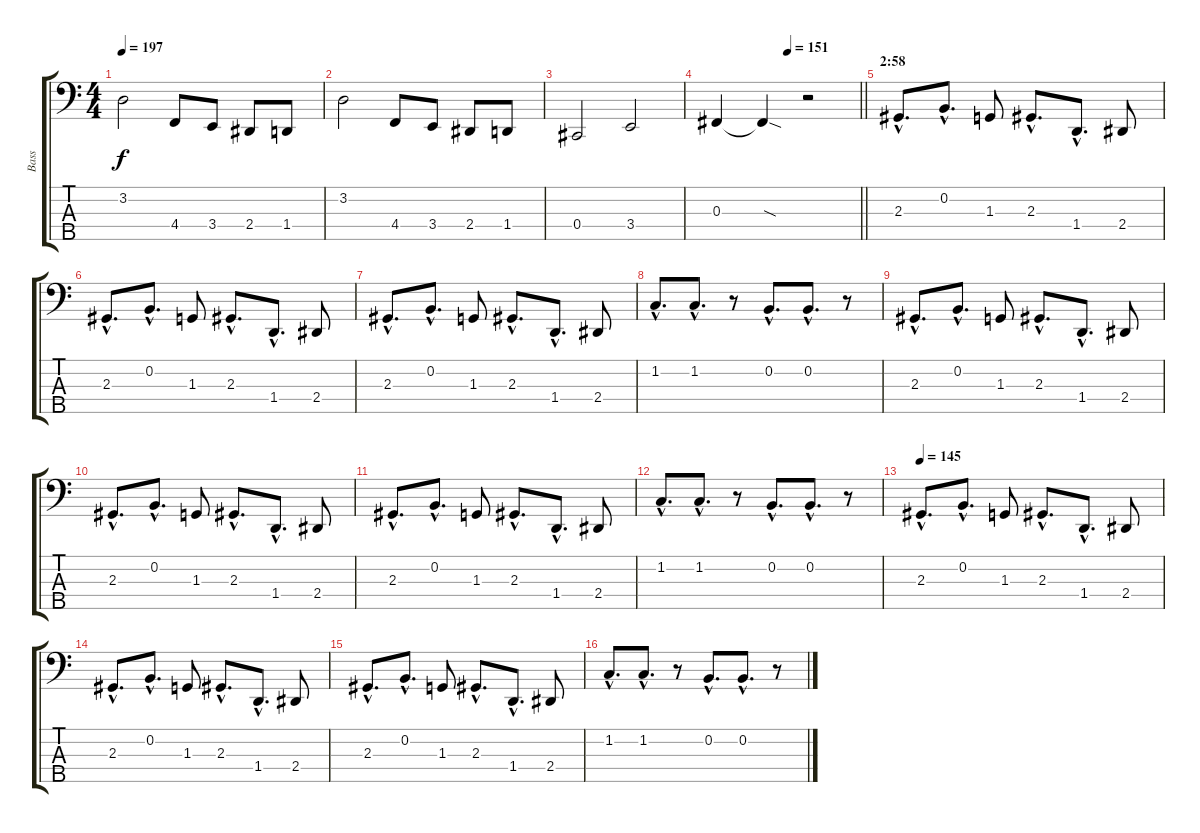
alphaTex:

\track ("Bass" "Bass") {instrument electricbassfinger}
\staff {score tabs}
\tuning (E2 B1 Gb1 Db1 G0) {hide}
\ts (4 4)
\tempo 197
\clef f4
\ks c
3.2.2{dy f} 4.4.8 3.4.8 2.4.8 1.4.8 |
3.2.2 4.4.8 3.4.8 2.4.8 1.4.8 |
0.4.2 3.4.2 |
\tempo (151 0.5)
\barLineRight lightlight
0.3.4 0.3{sod t}.4 r.2 |
\section ("" "2:58")
2.3{hac}.8{d} 0.2{hac}.8{d} 1.3.8 2.3{hac}.8{d} 1.4{hac}.8{d} 2.4.8 |
2.3{hac}.8{d} 0.2{hac}.8{d} 1.3.8 2.3{hac}.8{d} 1.4{hac}.8{d} 2.4.8 |
2.3{hac}.8{d} 0.2{hac}.8{d} 1.3.8 2.3{hac}.8{d} 1.4{hac}.8{d} 2.4.8 |
1.2{hac}.8{d} 1.2{hac}.8{d} r.8 0.2{hac}.8{d} 0.2{hac}.8{d} r.8 |
2.3{hac}.8{d} 0.2{hac}.8{d} 1.3.8 2.3{hac}.8{d} 1.4{hac}.8{d} 2.4.8 |
2.3{hac}.8{d} 0.2{hac}.8{d} 1.3.8 2.3{hac}.8{d} 1.4{hac}.8{d} 2.4.8 |
2.3{hac}.8{d} 0.2{hac}.8{d} 1.3.8 2.3{hac}.8{d} 1.4{hac}.8{d} 2.4.8 |
1.2{hac}.8{d} 1.2{hac}.8{d} r.8 0.2{hac}.8{d} 0.2{hac}.8{d} r.8 |
\tempo 145
2.3{hac}.8{d} 0.2{hac}.8{d} 1.3.8 2.3{hac}.8{d} 1.4{hac}.8{d} 2.4.8 |
2.3{hac}.8{d} 0.2{hac}.8{d} 1.3.8 2.3{hac}.8{d} 1.4{hac}.8{d} 2.4.8 |
2.3{hac}.8{d} 0.2{hac}.8{d} 1.3.8 2.3{hac}.8{d} 1.4{hac}.8{d} 2.4.8 |
1.2{hac}.8{d} 1.2{hac}.8{d} r.8 0.2{hac}.8{d} 0.2{hac}.8{d} r.8
